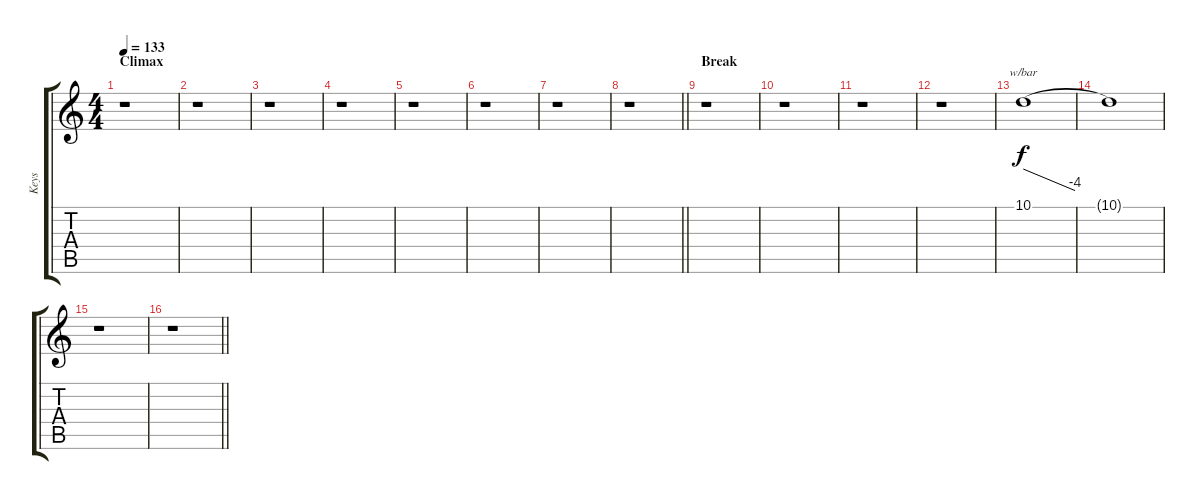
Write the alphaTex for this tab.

\track ("Keys" "Keys") {instrument choiraahs}
\staff {score tabs}
\tuning (E4 B3 G3 D3 A2 E2) {hide}
\ts (4 4)
\section ("" "Climax")
\tempo 133
\clef g2
\ks c
r.1{dy f} |
r.1 |
r.1 |
r.1 |
r.1 |
r.1 |
r.1 |
\barLineRight lightlight
r.1 |
\section ("" "Break")
r.1 |
r.1 |
r.1 |
r.1 |
10.1.1{tbe (dive default 0 0 60 -16) volume 14 balance 16} |
10.1{t}.1 |
r.1 |
\barLineRight lightlight
r.1
